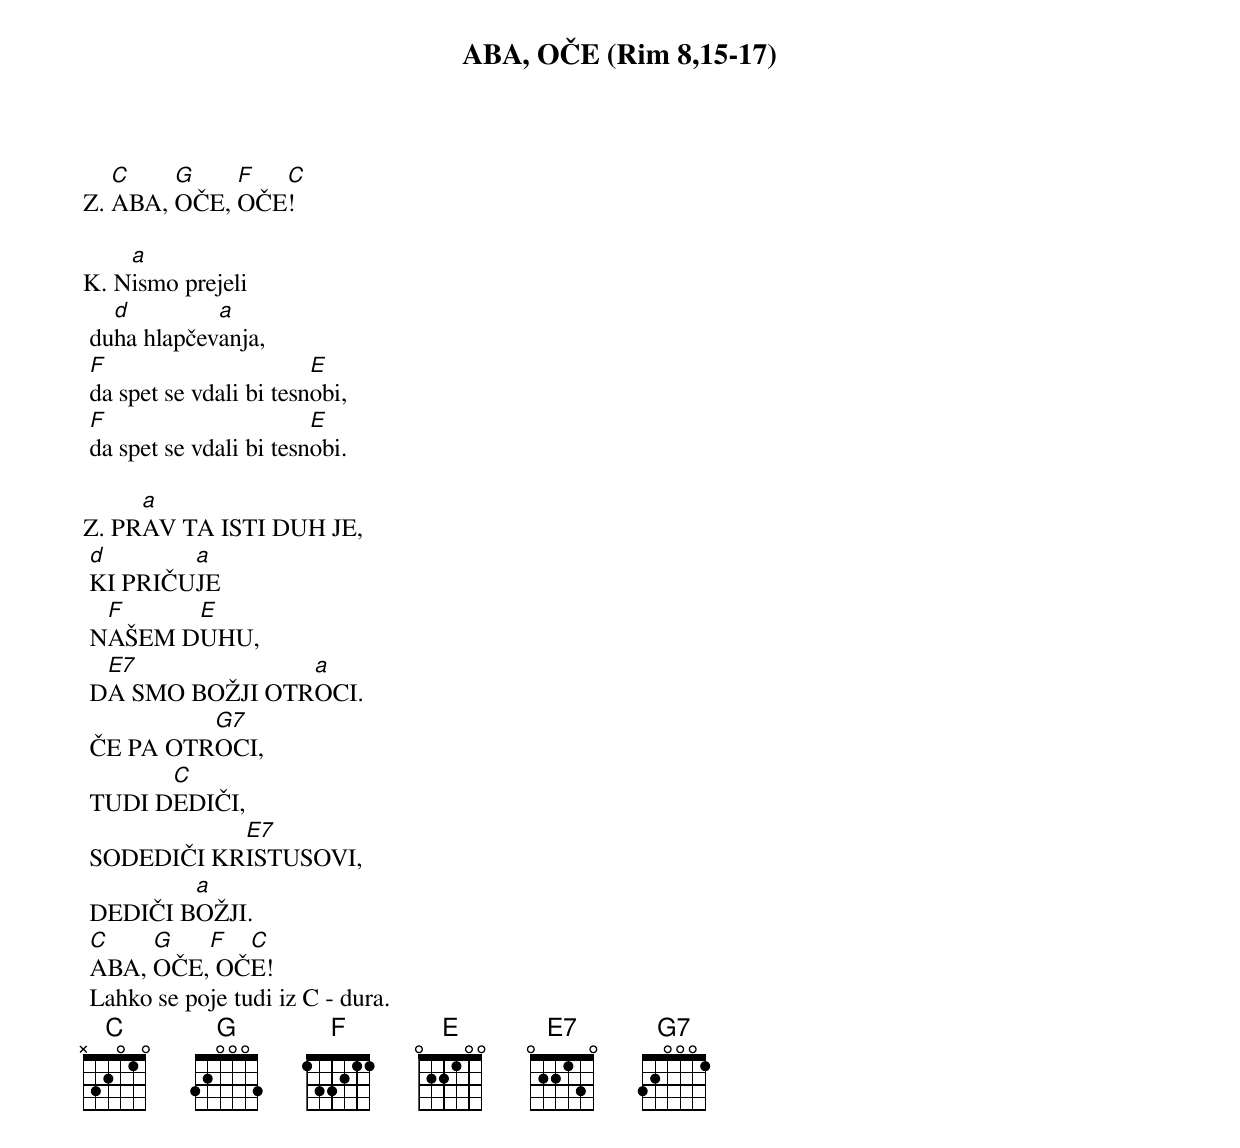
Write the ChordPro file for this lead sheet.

{title: ABA, OČE (Rim 8,15-17)}

Z.	[C]ABA, [G]OČE, [F]OČE[C]!

K.	N[a]ismo prejeli
	du[d]ha hlapčev[a]anja,
	[F]da spet se vdali bi tesn[E]obi,
	[F]da spet se vdali bi tesn[E]obi.

Z.	PR[a]AV TA ISTI DUH JE,
	[d]KI PRIČU[a]JE
	N[F]AŠEM D[E]UHU,
	D[E7]A SMO BOŽJI OTR[a]OCI.
	ČE PA OTR[G7]OCI,
	TUDI D[C]EDIČI,
	SODEDIČI KR[E7]ISTUSOVI,
	DEDIČI B[a]OŽJI.
	[C]ABA, [G]OČE,[F] OČ[C]E!
	Lahko se poje tudi iz C - dura.
